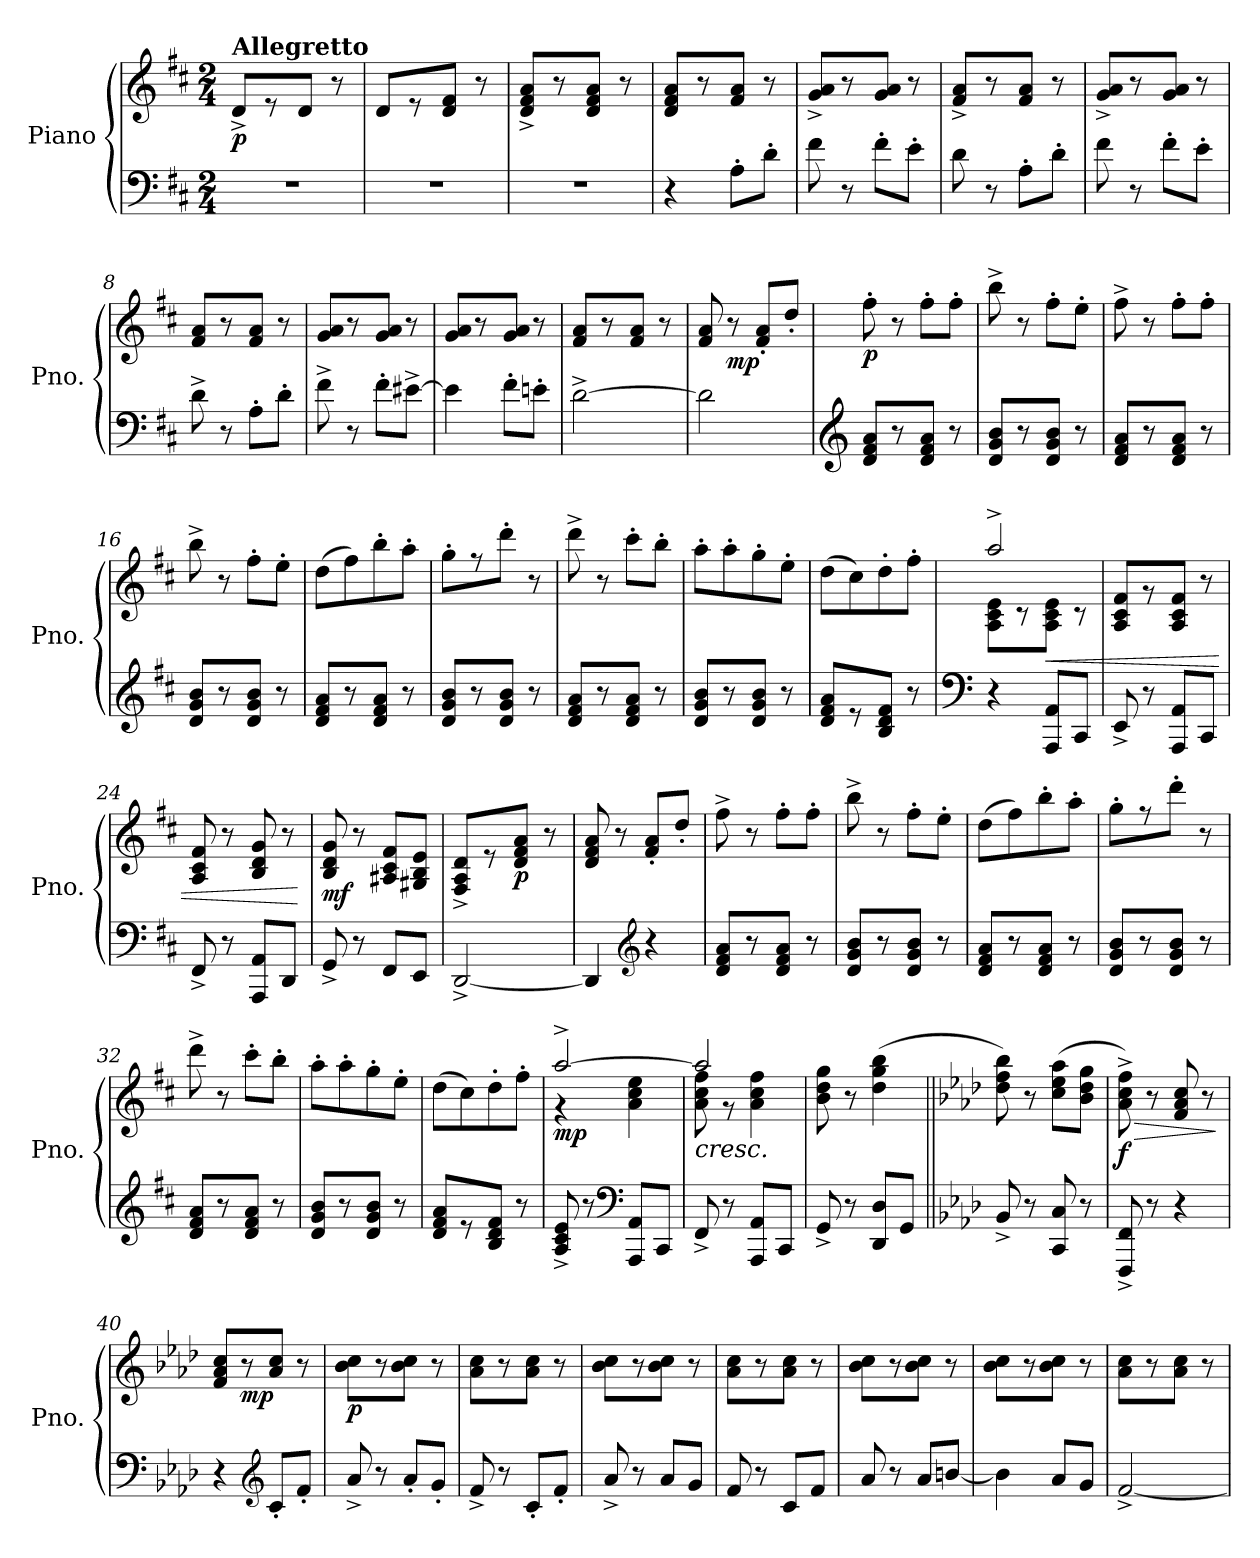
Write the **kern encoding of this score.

**kern	**kern	**dynam
*part1	*part1	*part1
*staff2	*staff1	*staff1/2
*I"Piano	*	*
*I'Pno.	*	*
*clefF4	*clefG2	*
*k[f#c#]	*k[f#c#]	*
*M2/4	*M2/4	*
=1	=1	=1
!	!LO:TX:a:B:t=Allegretto	!
!	!	!LO:DY:b
2r	8d^/L	p
.	8r	.
.	8d/J	.
.	8r	.
=2	=2	=2
2r	8d/L	.
.	8r	.
.	8d/ 8f#/J	.
.	8r	.
=3	=3	=3
2r	8d/^ 8f#/^ 8a/^L	.
.	8r	.
.	8d/ 8f#/ 8a/J	.
.	8r	.
=4	=4	=4
4r	8d/ 8f#/ 8a/L	.
.	8r	.
8A'\L	8f#/ 8a/J	.
8d'\J	8r	.
=5	=5	=5
8f#\	8g/^ 8a/^L	.
8r	8r	.
8f#'\L	8g/ 8a/J	.
8e'\J	8r	.
=6	=6	=6
8d\	8f#/^ 8a/^L	.
8r	8r	.
8A'\L	8f#/ 8a/J	.
8d'\J	8r	.
=7	=7	=7
8f#\	8g/^ 8a/^L	.
8r	8r	.
8f#'\L	8g/ 8a/J	.
8e'\J	8r	.
!!LO:LB:g=z
=8	=8	=8
8d^\	8f#/ 8a/L	.
8r	8r	.
8A'\L	8f#/ 8a/J	.
8d'\J	8r	.
=9	=9	=9
8f#^\	8g/ 8a/L	.
8r	8r	.
8f#'\L	8g/ 8a/J	.
[8e#X^\J	8r	.
=10	=10	=10
4e#\]	8g/ 8a/L	.
.	8r	.
8f#'\L	8g/ 8a/J	.
8en'\J	8r	.
=11	=11	=11
[2d^\	8f#/ 8a/L	.
.	8r	.
.	8f#/ 8a/J	.
.	8r	.
=12	=12	=12
2d\]	8f#/ 8a/	.
!	!	!LO:DY:b
.	8r	mp
.	8f#/' 8a/'L	.
.	8dd'/J	.
=13	=13	=13
*clefG2	*	*
!	!	!LO:DY:b
8d/ 8f#/ 8a/L	8ff#'\	p
8r	8r	.
8d/ 8f#/ 8a/J	8ff#'\L	.
8r	8ff#'\J	.
=14	=14	=14
8d/ 8g/ 8b/L	8bb^\	.
8r	8r	.
8d/ 8g/ 8b/J	8ff#'\L	.
8r	8ee'\J	.
=15	=15	=15
8d/ 8f#/ 8a/L	8ff#^\	.
8r	8r	.
8d/ 8f#/ 8a/J	8ff#'\L	.
8r	8ff#'\J	.
=16	=16	=16
8d/ 8g/ 8b/L	8bb^\	.
8r	8r	.
8d/ 8g/ 8b/J	8ff#'\L	.
8r	8ee'\J	.
!!LO:LB:g=z
=17	=17	=17
8d/ 8f#/ 8a/L	(>8dd\L	.
8r	8ff#\)	.
8d/ 8f#/ 8a/J	8bb'\	.
8r	8aa'\J	.
=18	=18	=18
8d/ 8g/ 8b/L	8gg'\L	.
8r	8rff	.
8d/ 8g/ 8b/J	8ddd'\J	.
8r	8r	.
=19	=19	=19
8d/ 8f#/ 8a/L	8ddd^\	.
8r	8r	.
8d/ 8f#/ 8a/J	8ccc#'\L	.
8r	8bb'\J	.
=20	=20	=20
8d/ 8g/ 8b/L	8aa'\L	.
8r	8aa'\	.
8d/ 8g/ 8b/J	8gg'\	.
8r	8ee'\J	.
=21	=21	=21
8d/ 8f#/ 8a/L	(>8dd\L	.
8r	8cc#\)	.
8B/ 8d/ 8f#/J	8dd'\	.
8r	8ff#'\J	.
=22	=22	=22
*clefF4	*	*
*	*^	*
4r	2aa^/	8A\ 8c#\ 8e\L	.
.	.	8r	.
!	!	!	!LO:HP:b
8AAA/ 8AA/L	.	8A\ 8c#\ 8e\J	<
8CC#/J	.	8r	.
*	*v	*v	*
=23	=23	=23
8EE^/	8A/ 8c#/ 8f#/L	.
8r	8rg	.
8AAA/ 8AA/L	8A/ 8c#/ 8f#/J	.
8CC#/J	8r	.
=24	=24	=24
8FF#^/	8A/ 8c#/ 8f#/	.
8r	8r	.
8AAA/ 8AA/L	8B/ 8d/ 8g/	.
8DD/J	8r	.
.	.	[
=25	=25	=25
!	!	!LO:DY:b
8GG^/	8B/ 8d/ 8g/	mf
8r	8r	.
8FF#/L	8A#X/ 8c#/ 8f#/L	.
8EE/J	8G#X/ 8B/ 8e/J	.
!!LO:LB:g=z
=26	=26	=26
[2DD^/	8F#/^ 8A/^ 8d/^L	.
.	8r	.
!	!	!LO:DY:b
.	8d/ 8f#/ 8a/J	p
.	8r	.
=27	=27	=27
4DD/]	8d/ 8f#/ 8a/	.
.	8r	.
*clefG2	*	*
4r	8f#/' 8a/'L	.
.	8dd'/J	.
=28	=28	=28
8d/ 8f#/ 8a/L	8ff#^\	.
8r	8r	.
8d/ 8f#/ 8a/J	8ff#'\L	.
8r	8ff#'\J	.
=29	=29	=29
8d/ 8g/ 8b/L	8bb^\	.
8r	8r	.
8d/ 8g/ 8b/J	8ff#'\L	.
8r	8ee'\J	.
=30	=30	=30
8d/ 8f#/ 8a/L	(>8dd\L	.
8r	8ff#\)	.
8d/ 8f#/ 8a/J	8bb'\	.
8r	8aa'\J	.
=31	=31	=31
8d/ 8g/ 8b/L	8gg'\L	.
8r	8rff	.
8d/ 8g/ 8b/J	8ddd'\J	.
8r	8r	.
=32	=32	=32
8d/ 8f#/ 8a/L	8ddd^\	.
8r	8r	.
8d/ 8f#/ 8a/J	8ccc#'\L	.
8r	8bb'\J	.
=33	=33	=33
8d/ 8g/ 8b/L	8aa'\L	.
8r	8aa'\	.
8d/ 8g/ 8b/J	8gg'\	.
8r	8ee'\J	.
=34	=34	=34
8d/ 8f#/ 8a/L	(>8dd\L	.
8r	8cc#\)	.
8B/ 8d/ 8f#/J	8dd'\	.
8r	8ff#'\J	.
!!LO:LB:g=z
=35	=35	=35
*	*^	*
!	!	!	!LO:DY:b
8A/^ 8c#/^ 8e/^	[2aa^/	4r	mp
8r	.	.	.
*clefF4	*	*	*
8AAA/ 8AA/L	.	4a\ 4cc#\ 4ee\	.
8CC#/J	.	.	.
=36	=36	=36	=36
!	!LO:TX:b:i:t=cresc.	!	!
8FF#^/	2aa/]	8a\ 8cc#\ 8ff#\	.
8r	.	8r	.
8AAA/ 8AA/L	.	4a\ 4cc#\ 4ff#\	.
8CC#/J	.	.	.
*	*v	*v	*
=37	=37	=37
8GG^/	8b\ 8dd\ 8gg\	.
8r	8r	.
8DD/ 8D/L	(>4dd\ 4gg\ 4bb\	.
8GG/J	.	.
=38||	=38||	=38||
*k[b-e-a-d-]	*k[b-e-a-d-]	*
8BB-^/	8dd-\ 8ff\ 8bb-\)	.
8r	8r	.
8CC/ 8C/	(>8cc\ 8ee-\ 8aa-\L	.
8r	8b-\ 8dd-\ 8gg\J	.
=39	=39	=39
!	!	!LO:HP:b
!	!	!LO:DY:n=1:b
8FFF/^ 8FF/^	8a-\^ 8cc\^ 8ff\^)	> f
8r	8r	.
4r	8f/ 8a-/ 8cc/	.
.	8r	.
.	.	]
=40	=40	=40
4r	8f/ 8a-/ 8cc/L	.
!	!	!LO:DY:b
.	8r	mp
*clefG2	*	*
8c'/L	8a-/ 8cc/J	.
8f'/J	8r	.
=41	=41	=41
!	!	!LO:DY:b
8a-^/	8b-\ 8cc\L	p
8r	8r	.
8a-'/L	8b-\ 8cc\J	.
8g'/J	8r	.
=42	=42	=42
8f^/	8a-\ 8cc\L	.
8r	8r	.
8c'/L	8a-\ 8cc\J	.
8f'/J	8r	.
!!LO:PB:g=z
=43	=43	=43
8a-^/	8b-\ 8cc\L	.
8r	8r	.
8a-/L	8b-\ 8cc\J	.
8g/J	8r	.
=44	=44	=44
8f/	8a-\ 8cc\L	.
8r	8r	.
8c/L	8a-\ 8cc\J	.
8f/J	8r	.
=45	=45	=45
8a-/	8b-\ 8cc\L	.
8r	8r	.
8a-/L	8b-\ 8cc\J	.
[8bn/J	8r	.
=46	=46	=46
4b\]	8b-\ 8cc\L	.
.	8r	.
8a-/L	8b-\ 8cc\J	.
8g/J	8r	.
=47	=47	=47
[2f^/	8a-\ 8cc\L	.
.	8r	.
.	8a-\ 8cc\J	.
.	8r	.
=	=	=
*-	*-	*-
